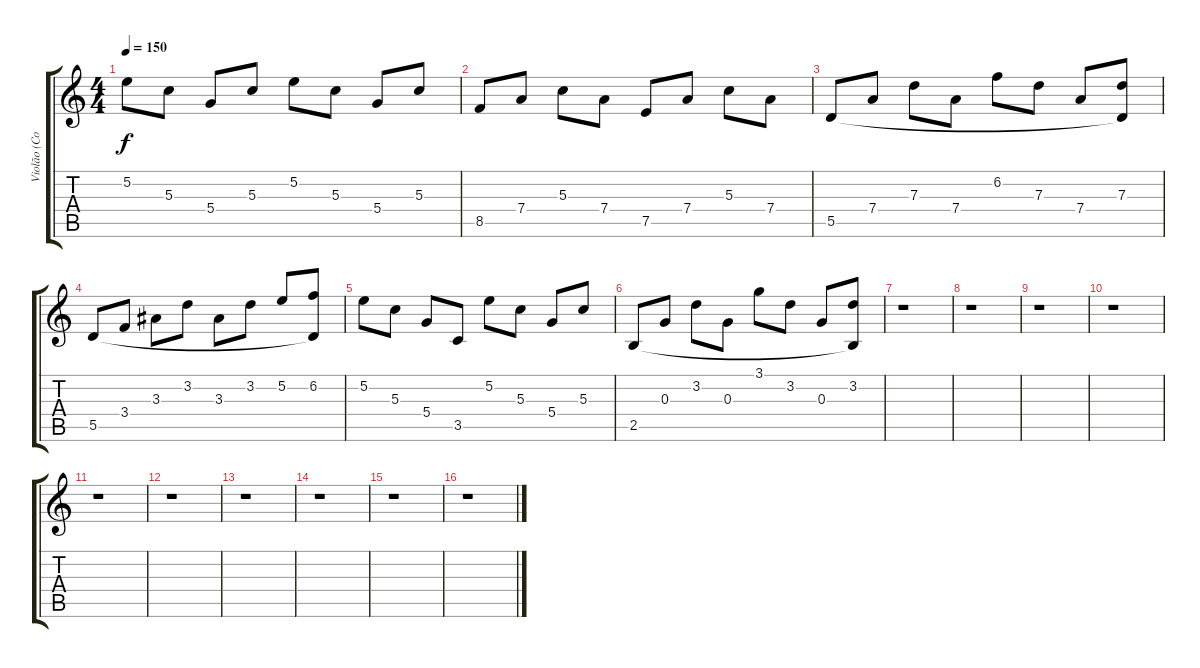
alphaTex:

\track ("Violão (Cordas de Nylon)" "Violão (Co") {instrument acousticguitarnylon}
\staff {score tabs}
\tuning (E4 B3 G3 D3 A2 E2) {hide}
\ts (4 4)
\tempo 150
\clef g2
\ks c
5.2.8{dy f} 5.3.8 5.4.8 5.3.8 5.2.8 5.3.8 5.4.8 5.3.8 |
8.5.8 7.4.8 5.3.8 7.4.8 7.5.8 7.4.8 5.3.8 7.4.8 |
5.5.8 7.4.8 7.3.8 7.4.8 6.2.8 7.3.8 7.4.8 (7.3 5.5{t}).8 |
5.5.8 3.4.8 3.3.8 3.2.8 3.3.8 3.2.8 5.2.8 (6.2 5.5{t}).8 |
5.2.8 5.3.8 5.4.8 3.5.8 5.2.8 5.3.8 5.4.8 5.3.8 |
2.5.8 0.3.8 3.2.8 0.3.8 3.1.8 3.2.8 0.3.8 (3.2 2.5{t}).8 |
r.1 |
r.1 |
r.1 |
r.1 |
r.1 |
r.1 |
r.1 |
r.1 |
r.1 |
r.1
